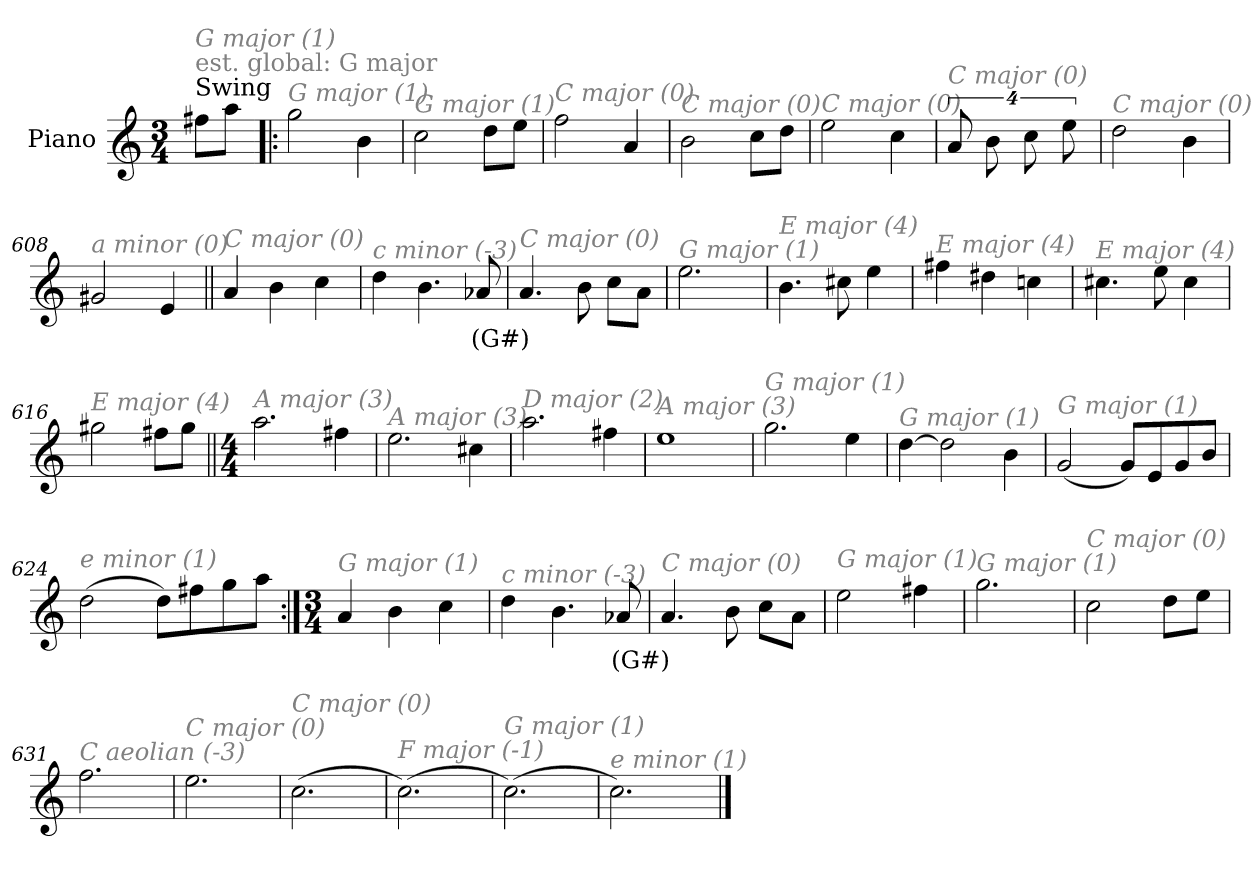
**kern	**text
*part1	*part1
*staff1	*staff1
*I"Piano	*
*I'Pno.	*
*clefG2	*
*k[]	*
*M3/4	*
*MM196	*
=1	=1
!LO:TX:a:t=Swing	!
!LO:TX:a:color=#808080:t=est. global&colon; G major	!
!LO:TX:i:color=#808080:t=G major (1)	!
8ff#X\L	.
8aa\J	.
=601!|:	=601!|:
!LO:TX:i:color=#808080:t=G major (1)	!
2gg\	.
4b\	.
=602	=602
!LO:TX:i:color=#808080:t=G major (1)	!
2cc\	.
8dd\L	.
8ee\J	.
=603	=603
!LO:TX:i:color=#808080:t=C major (0)	!
2ff\	.
4a/	.
=604	=604
!LO:TX:i:color=#808080:t=C major (0)	!
2b\	.
8cc\L	.
8dd\J	.
!!LO:LB:g=z
=605	=605
!LO:TX:i:color=#808080:t=C major (0)	!
2ee\	.
4cc\	.
=606	=606
!LO:TX:i:color=#808080:t=C major (0)	!
16%3a/	.
16%3b\	.
16%3cc\	.
16%3ee\	.
=607	=607
!LO:TX:i:color=#808080:t=C major (0)	!
2dd\	.
4b\	.
=608	=608
!LO:TX:i:color=#808080:t=a minor (0)	!
2g#X/	.
4e/	.
!!LO:LB:g=z
=609||	=609||
!LO:TX:i:color=#808080:t=C major (0)	!
4a/	.
4b\	.
4cc\	.
=610	=610
!LO:TX:i:color=#808080:t=c minor (-3)	!
4dd\	.
4.b\	.
8a-Xi/	(G#)
=611	=611
!LO:TX:i:color=#808080:t=C major (0)	!
4.a/	.
8b\	.
8cc\L	.
8a\J	.
=612	=612
!LO:TX:i:color=#808080:t=G major (1)	!
2.ee\	.
!!LO:LB:g=z
=613	=613
!LO:TX:i:color=#808080:t=E major (4)	!
4.b\	.
8cc#X\	.
4ee\	.
=614	=614
!LO:TX:i:color=#808080:t=E major (4)	!
4ff#X\	.
4dd#X\	.
4ccn\	.
=615	=615
!LO:TX:i:color=#808080:t=E major (4)	!
4.cc#X\	.
8ee\	.
4cc#\	.
=616	=616
!LO:TX:i:color=#808080:t=E major (4)	!
2gg#X\	.
8ff#X\L	.
8gg#\J	.
!!LO:LB:g=z
=617||	=617||
*M4/4	*
!LO:TX:i:color=#808080:t=A major (3)	!
2.aa\	.
4ff#X\	.
=618	=618
!LO:TX:i:color=#808080:t=A major (3)	!
2.ee\	.
4cc#X\	.
=619	=619
!LO:TX:i:color=#808080:t=D major (2)	!
2.aa\	.
4ff#X\	.
=620	=620
!LO:TX:i:color=#808080:t=A major (3)	!
1ee	.
!!LO:LB:g=z
=621	=621
!LO:TX:i:color=#808080:t=G major (1)	!
2.gg\	.
4ee\	.
=622	=622
!LO:TX:i:color=#808080:t=G major (1)	!
[4dd\	.
2dd\]	.
4b\	.
=623	=623
!LO:TX:i:color=#808080:t=G major (1)	!
(<2g/	.
8g/L)	.
8e/	.
8g/	.
8b/J	.
=624	=624
!LO:TX:i:color=#808080:t=e minor (1)	!
(>2dd\	.
8dd\L)	.
8ff#X\	.
8gg\	.
8aa\J	.
!!LO:LB:g=z
=625:|!	=625:|!
*M3/4	*
!LO:TX:i:color=#808080:t=G major (1)	!
4a/	.
4b\	.
4cc\	.
=626	=626
!LO:TX:i:color=#808080:t=c minor (-3)	!
4dd\	.
4.b\	.
8a-Xi/	(G#)
=627	=627
!LO:TX:i:color=#808080:t=C major (0)	!
4.a/	.
8b\	.
8cc\L	.
8a\J	.
=628	=628
!LO:TX:i:color=#808080:t=G major (1)	!
2ee\	.
4ff#X\	.
!!LO:LB:g=z
=629	=629
!LO:TX:i:color=#808080:t=G major (1)	!
2.gg\	.
=630	=630
!LO:TX:i:color=#808080:t=C major (0)	!
2cc\	.
8dd\L	.
8ee\J	.
=631	=631
!LO:TX:i:color=#808080:t=C aeolian (-3)	!
2.ff\	.
=632	=632
!LO:TX:i:color=#808080:t=C major (0)	!
2.ee\	.
!!LO:LB:g=z
=633	=633
!LO:TX:i:color=#808080:t=C major (0)	!
(>2.cc\	.
=634	=634
!LO:TX:i:color=#808080:t=F major (-1)	!
(>2.cc\)	.
=635	=635
!LO:TX:i:color=#808080:t=G major (1)	!
(>2.cc\)	.
=636	=636
!LO:TX:i:color=#808080:t=e minor (1)	!
2.cc\)	.
==	==
*-	*-
